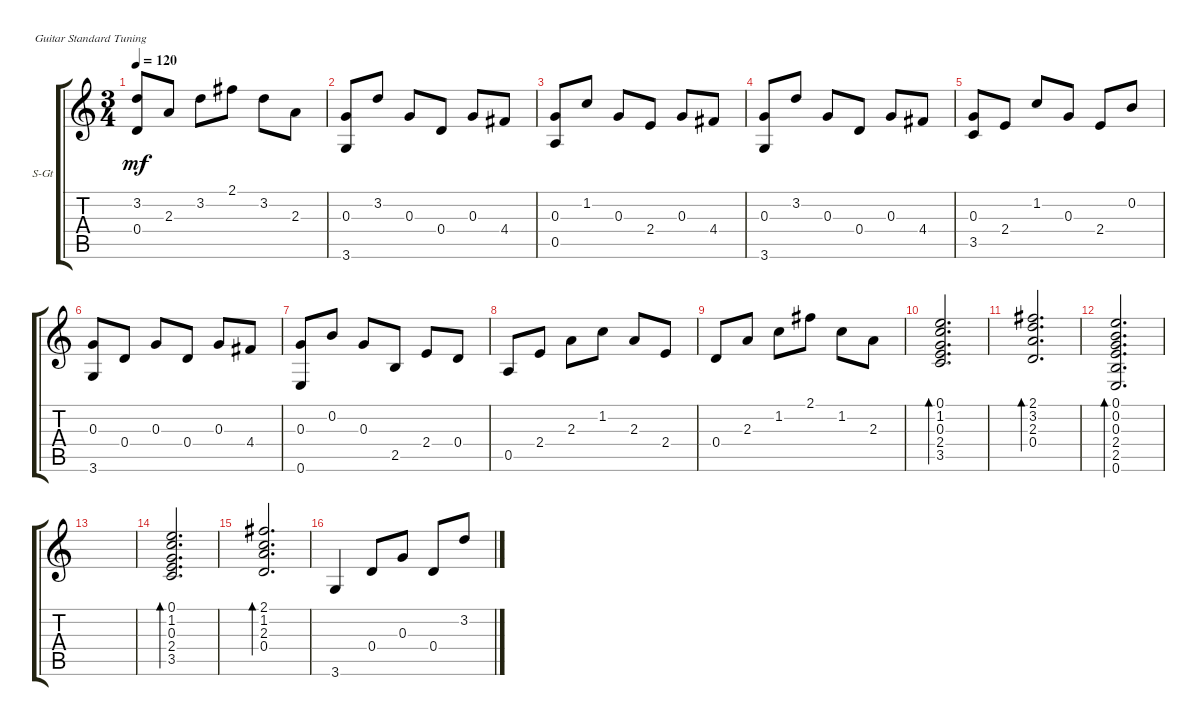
\defaultSystemsLayout 4
\bracketExtendMode groupsimilarinstruments
\firstSystemTrackNameOrientation horizontal
\otherSystemsTrackNameOrientation horizontal
\track ("Steel Guitar" "S-Gt") {instrument acousticguitarsteel}
\staff {score tabs}
\tuning (E4 B3 G3 D3 A2 E2)
\ts (3 4)
\tempo 120
\clef g2
\ks c
(3.2 0.4).8{dy mf} 2.3.8 3.2.8 2.1.8 3.2.8 2.3.8 |
(3.6 0.3).8 3.2.8 0.3.8 0.4.8 0.3.8 4.4.8 |
(0.5 0.3).8 1.2.8 0.3.8 2.4.8 0.3.8 4.4.8 |
(3.6 0.3).8 3.2.8 0.3.8 0.4.8 0.3.8 4.4.8 |
(3.5 0.3).8 2.4.8 1.2.8 0.3.8 2.4.8 0.2.8 |
(3.6 0.3).8 0.4.8 0.3.8 0.4.8 0.3.8 4.4.8 |
(0.6 0.3).8 0.2.8 0.3.8 2.5.8 2.4.8 0.4.8 |
0.5.8 2.4.8 2.3.8 1.2.8 2.3.8 2.4.8 |
0.4.8 2.3.8 1.2.8 2.1.8 1.2.8 2.3.8 |
(3.5 2.4 0.3 1.2 0.1).2{d bd 82} |
(0.4 2.3 3.2 2.1).2{d bd 98} |
(0.6 2.5 2.4 0.3 0.2 0.1).2{d bd 95} |
|
(3.5 2.4 0.3 1.2 0.1).2{d bd 82} |
(0.4 2.3 1.2 2.1).2{d bd 92} |
3.6.4 0.4.8 0.3.8 0.4.8 3.2.8
